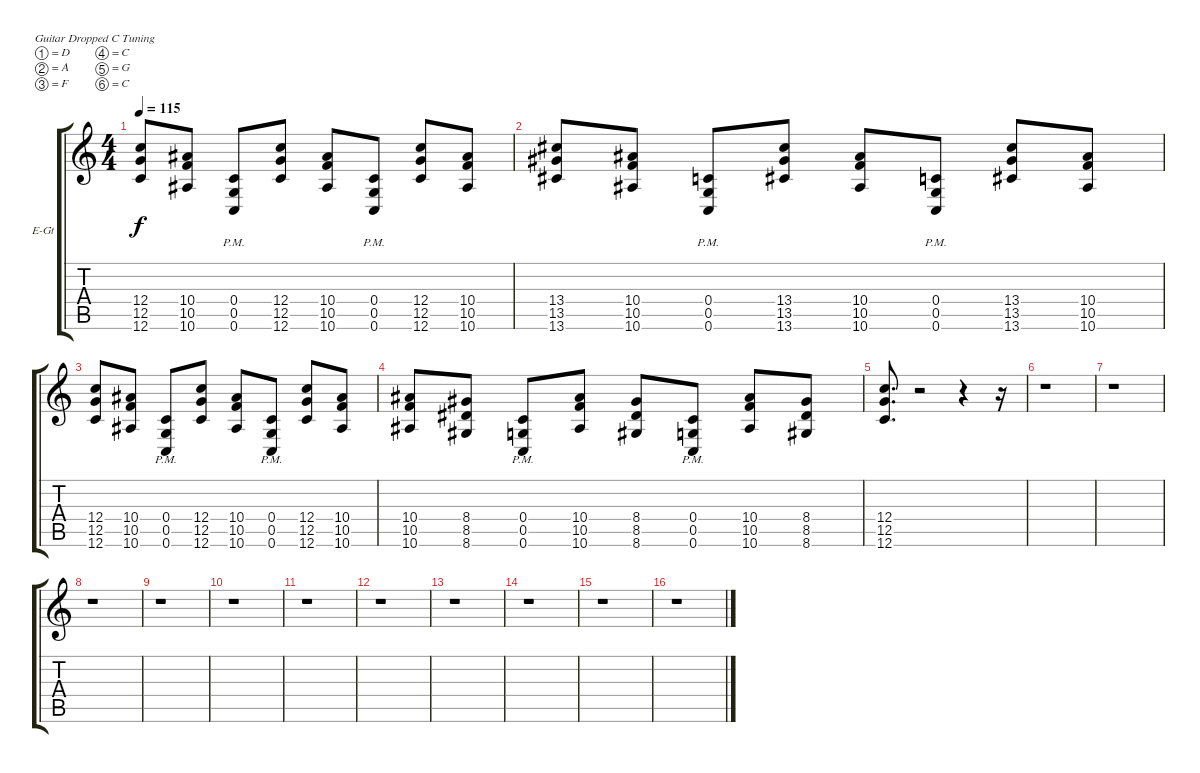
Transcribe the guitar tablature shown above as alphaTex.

\bracketExtendMode groupsimilarinstruments
\firstSystemTrackNameOrientation horizontal
\otherSystemsTrackNameOrientation horizontal
\track ("Electric Guitar" "E-Gt") {instrument distortionguitar}
\staff {score tabs}
\tuning (D4 A3 F3 C3 G2 C2)
\ts (4 4)
\tempo 115
\clef g2
\scale
0.333333
\ks c
(12.4 12.5 12.6).8{dy f} (10.4 10.5 10.6).8 (0.4{pm} 0.5 0.6).8 (12.4 12.5 12.6).8 (10.4 10.5 10.6).8 (0.4{pm} 0.5 0.6).8 (12.4 12.5 12.6).8 (10.4 10.5 10.6).8 |
\scale
0.333333 (13.4 13.5 13.6).8 (10.4 10.5 10.6).8 (0.4{pm} 0.5 0.6).8 (13.4 13.5 13.6).8 (10.4 10.5 10.6).8 (0.4{pm} 0.5 0.6).8 (13.4 13.5 13.6).8 (10.4 10.5 10.6).8 |
\scale
0.333333 (12.4 12.5 12.6).8 (10.4 10.5 10.6).8 (0.4{pm} 0.5 0.6).8 (12.4 12.5 12.6).8 (10.4 10.5 10.6).8 (0.4{pm} 0.5 0.6).8 (12.4 12.5 12.6).8 (10.4 10.5 10.6).8 |
\scale
0.333333 (10.4 10.5 10.6).8 (8.4 8.5 8.6).8 (0.4{pm} 0.5 0.6).8 (10.4 10.5 10.6).8 (8.4 8.5 8.6).8 (0.4{pm} 0.5 0.6).8 (10.4 10.5 10.6).8 (8.4 8.5 8.6).8 |
\scale
0.333333 (12.4 12.5 12.6).8{d} r.2 r.4 r.16 |
\scale
0.333333 r.1 |
\scale
0.333333 r.1 |
\scale
0.333333 r.1 |
\scale
0.333333 r.1 |
\scale
0.333333 r.1 |
\scale
0.333333 r.1 |
\scale
0.333333 r.1 |
\scale
0.333333 r.1 |
\scale
0.333333 r.1 |
\scale
0.333333 r.1 |
\scale
0.333333 r.1
